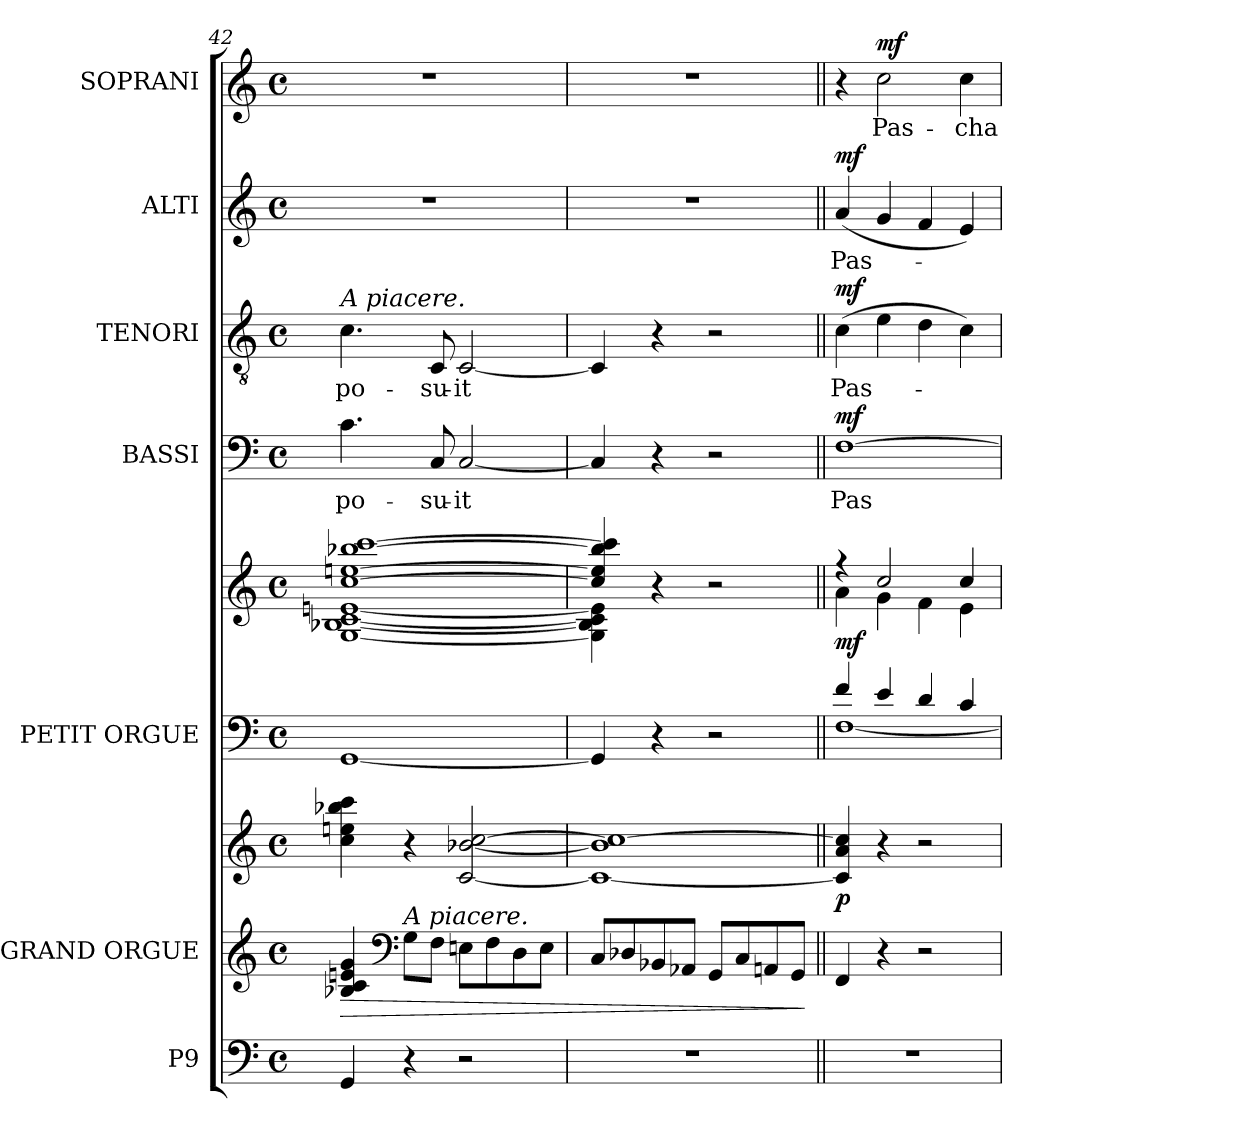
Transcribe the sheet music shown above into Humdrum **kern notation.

**kern	**kern	**kern	**dynam	**kern	**kern	**dynam	**kern	**text	**dynam	**kern	**text	**dynam	**kern	**text	**dynam	**kern	**text	**dynam
*part7	*part6	*part6	*part6	*part5	*part5	*part5	*part4	*part4	*part4	*part3	*part3	*part3	*part2	*part2	*part2	*part1	*part1	*part1
*staff9	*staff8	*staff7	*staff7/8	*staff6	*staff5	*staff5/6	*staff4	*staff4	*staff4	*staff3	*staff3	*staff3	*staff2	*staff2	*staff2	*staff1	*staff1	*staff1
*I"P9	*I"GRAND ORGUE	*	*	*I"PETIT ORGUE	*	*	*I"BASSI	*	*	*I"TENORI	*	*	*I"ALTI	*	*	*I"SOPRANI	*	*
*	*I'Org.	*	*	*I'Org.	*	*	*I'B.	*	*	*I'T.	*	*	*I'A.	*	*	*I'S.	*	*
*clefF4	*clefG2	*clefG2	*	*clefF4	*clefG2	*	*clefF4	*	*	*clefGv2	*	*	*clefG2	*	*	*clefG2	*	*
*	*	*	*	*	*	*	*	*	*	*ITrd7c12	*	*	*	*	*	*	*	*
*k[]	*k[]	*k[]	*	*k[]	*k[]	*	*k[]	*	*	*k[]	*	*	*k[]	*	*	*k[]	*	*
*C:	*C:	*C:	*	*C:	*C:	*	*C:	*	*	*C:	*	*	*C:	*	*	*C:	*	*
*M4/4	*M4/4	*M4/4	*	*M4/4	*M4/4	*	*M4/4	*	*	*M4/4	*	*	*M4/4	*	*	*M4/4	*	*
*met(c)	*met(c)	*met(c)	*	*met(c)	*met(c)	*	*met(c)	*	*	*met(c)	*	*	*met(c)	*	*	*met(c)	*	*
=42	=42	=42	=42	=42	=42	=42	=42	=42	=42	=42	=42	=42	=42	=42	=42	=42	=42	=42
!	!	!	!LO:HP:b=2	!	!	!	!	!	!	!	!	!	!	!	!	!	!	!
*	*	*	*	*	*^	*	*	*	*	*	*	*	*	*	*	*	*	*
!	!	!	!	!	!	!	!	!	!LO:LY:b:color=#000000	!	!	!	!	!	!	!	!	!	!
!	!	!	!	!	!	!	!	!	!	!	!LO:TX:a:i:t=A piacere.	!	!	!	!	!	!	!	!
!	!	!	!	!	!	!	!	!	!	!	!	!LO:LY:b:color=#000000	!	!	!	!	!	!	!
4GGi/	4B-Xi/ 4ci 4eni 4gi	4cci\ 4eeni 4bb-Xi 4ccci	>	[1GGi	[1cci [1eeni [1bb-Xi [1ccci	[1Gi [1B-Xi [1ci [1eni	.	4.ci\	po-	.	4.Ci\	po-	.	1r	.	.	1r	.	.
*	*clefF4	*	*	*	*	*	*	*	*	*	*	*	*	*	*	*	*	*	*
!	!LO:TX:a:i:t=A piacere.	!	!	!	!	!	!	!	!	!	!	!	!	!	!	!	!	!	!
4r	8Gi\L	4r	.	.	.	.	.	.	.	.	.	.	.	.	.	.	.	.	.
!	!	!	!	!	!	!	!	!	!LO:LY:b:color=#000000	!	!	!	!	!	!	!	!	!	!
!	!	!	!	!	!	!	!	!	!	!	!	!LO:LY:b:color=#000000	!	!	!	!	!	!	!
.	8Fi\J	.	.	.	.	.	.	8Ci/	-su-	.	8CCi/	-su-	.	.	.	.	.	.	.
!	!	!	!	!	!	!	!	!	!LO:LY:b:color=#000000	!	!	!	!	!	!	!	!	!	!
!	!	!	!	!	!	!	!	!	!	!	!	!LO:LY:b:color=#000000	!	!	!	!	!	!	!
2r	8Eni\L	[2ci/ [2b-Xi [2cci	.	.	.	.	.	[2Ci/	-it	.	[2CCi/	-it	.	.	.	.	.	.	.
.	8Fi\	.	.	.	.	.	.	.	.	.	.	.	.	.	.	.	.	.	.
.	8Di\	.	.	.	.	.	.	.	.	.	.	.	.	.	.	.	.	.	.
.	8Ei\J	.	.	.	.	.	.	.	.	.	.	.	.	.	.	.	.	.	.
=43	=43	=43	=43	=43	=43	=43	=43	=43	=43	=43	=43	=43	=43	=43	=43	=43	=43	=43	=43
1r	8Ci/L	1ci_ 1b-i] 1cci_	.	4GGi/]	4cci/] 4eei] 4bb-i] 4ccci]	4Gi\] 4B-i] 4ci] 4ei]	.	4Ci/]	.	.	4CCi/]	.	.	1r	.	.	1r	.	.
.	8D-Xi/	.	.	.	.	.	.	.	.	.	.	.	.	.	.	.	.	.	.
.	8BB-Xi/	.	.	4r	4r	4ryy	.	4r	.	.	4r	.	.	.	.	.	.	.	.
.	8AA-Xi/J	.	.	.	.	.	.	.	.	.	.	.	.	.	.	.	.	.	.
.	8GGi/L	.	.	2r	2r	2ryy	.	2r	.	.	2r	.	.	.	.	.	.	.	.
.	8Ci/	.	.	.	.	.	.	.	.	.	.	.	.	.	.	.	.	.	.
.	8AAni/	.	.	.	.	.	.	.	.	.	.	.	.	.	.	.	.	.	.
.	8GGi/J	.	.	.	.	.	.	.	.	.	.	.	.	.	.	.	.	.	.
*	*	*	*	*	*v	*v	*	*	*	*	*	*	*	*	*	*	*	*	*
.	.	.	]	.	.	.	.	.	.	.	.	.	.	.	.	.	.	.
!!LO:PB:g=z
=44||	=44||	=44||	=44||	=44||	=44||	=44||	=44||	=44||	=44||	=44||	=44||	=44||	=44||	=44||	=44||	=44||	=44||	=44||
*	*	*	*	*^	*^	*	*	*	*	*	*	*	*	*	*	*	*	*
!	!	!	!	!	!	!	!	!	!	!LO:LY:b:color=#000000	!	!	!	!	!	!	!	!	!	!
!	!	!	!	!	!	!	!	!	!	!	!	!	!LO:LY:b:color=#000000	!	!	!	!	!	!	!
!	!	!	!	!	!	!	!	!	!	!	!	!	!	!	!	!LO:LY:b:color=#000000	!	!	!	!
1r	4FFi/	4ci/] 4ai 4cci]	p	4fi/	[1Fi	4r	4ai\	mf	[1Fi	Pas-	mf	(4Ci\	Pas-	mf	(4ai/	Pas-	mf	4r	.	.
!	!	!	!	!	!	!	!	!	!	!	!	!	!	!	!	!	!	!	!LO:LY:b:color=#000000	!
.	4r	4r	.	4ei/	.	2cci/	4gi\	.	.	.	.	4Ei\	.	.	4gi/	.	.	2cci\	Pas-	mf
.	2r	2r	.	4di/	.	.	4fi\	.	.	.	.	4Di\	.	.	4fi/	.	.	.	.	.
!	!	!	!	!	!	!	!	!	!	!	!	!	!	!	!	!	!	!	!LO:LY:b:color=#000000	!
.	.	.	.	4ci/	.	4cci/	4ei\	.	.	.	.	4Ci\)	.	.	4ei/)	.	.	4cci\	-cha	.
*	*	*	*	*v	*v	*	*	*	*	*	*	*	*	*	*	*	*	*	*	*
*	*	*	*	*	*v	*v	*	*	*	*	*	*	*	*	*	*	*	*	*
=	=	=	=	=	=	=	=	=	=	=	=	=	=	=	=	=	=	=
*-	*-	*-	*-	*-	*-	*-	*-	*-	*-	*-	*-	*-	*-	*-	*-	*-	*-	*-
